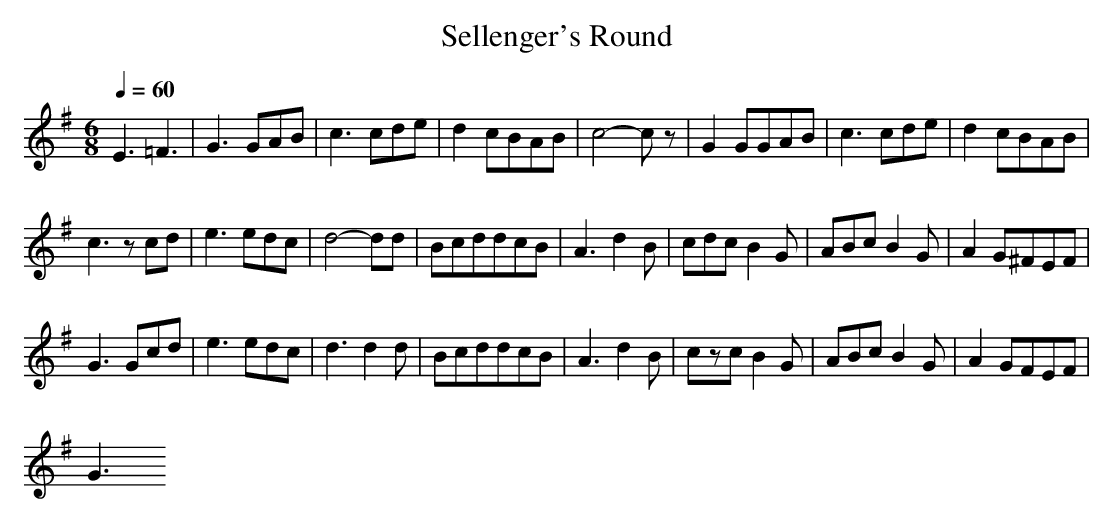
X:1
T: Sellenger's Round
M: 6/8
L: 1/4
Q:1/4=60
K:G % 1 sharps
E3/2=F3/2|G3/2G/2A/2B/2|c3/2c/2d/2e/2|dc/2B/2A/2B/2|c2-c/2z/2|GG/2G/2A/2B/2|c3/2c/2d/2e/2|dc/2B/2A/2B/2|
c3/2z/2c/2d/2|e3/2e/2d/2c/2|d2-d/2d/2|B/2c/2d/2d/2c/2B/2|A3/2dB/2|c/2d/2c/2BG/2|A/2B/2c/2BG/2|AG/2^F/2E/2F/2|
G3/2G/2c/2d/2|e3/2e/2d/2c/2|d3/2dd/2|B/2c/2d/2d/2c/2B/2|A3/2dB/2|c/2z/2c/2BG/2|A/2B/2c/2BG/2|AG/2F/2E/2F/2|
G3/2
